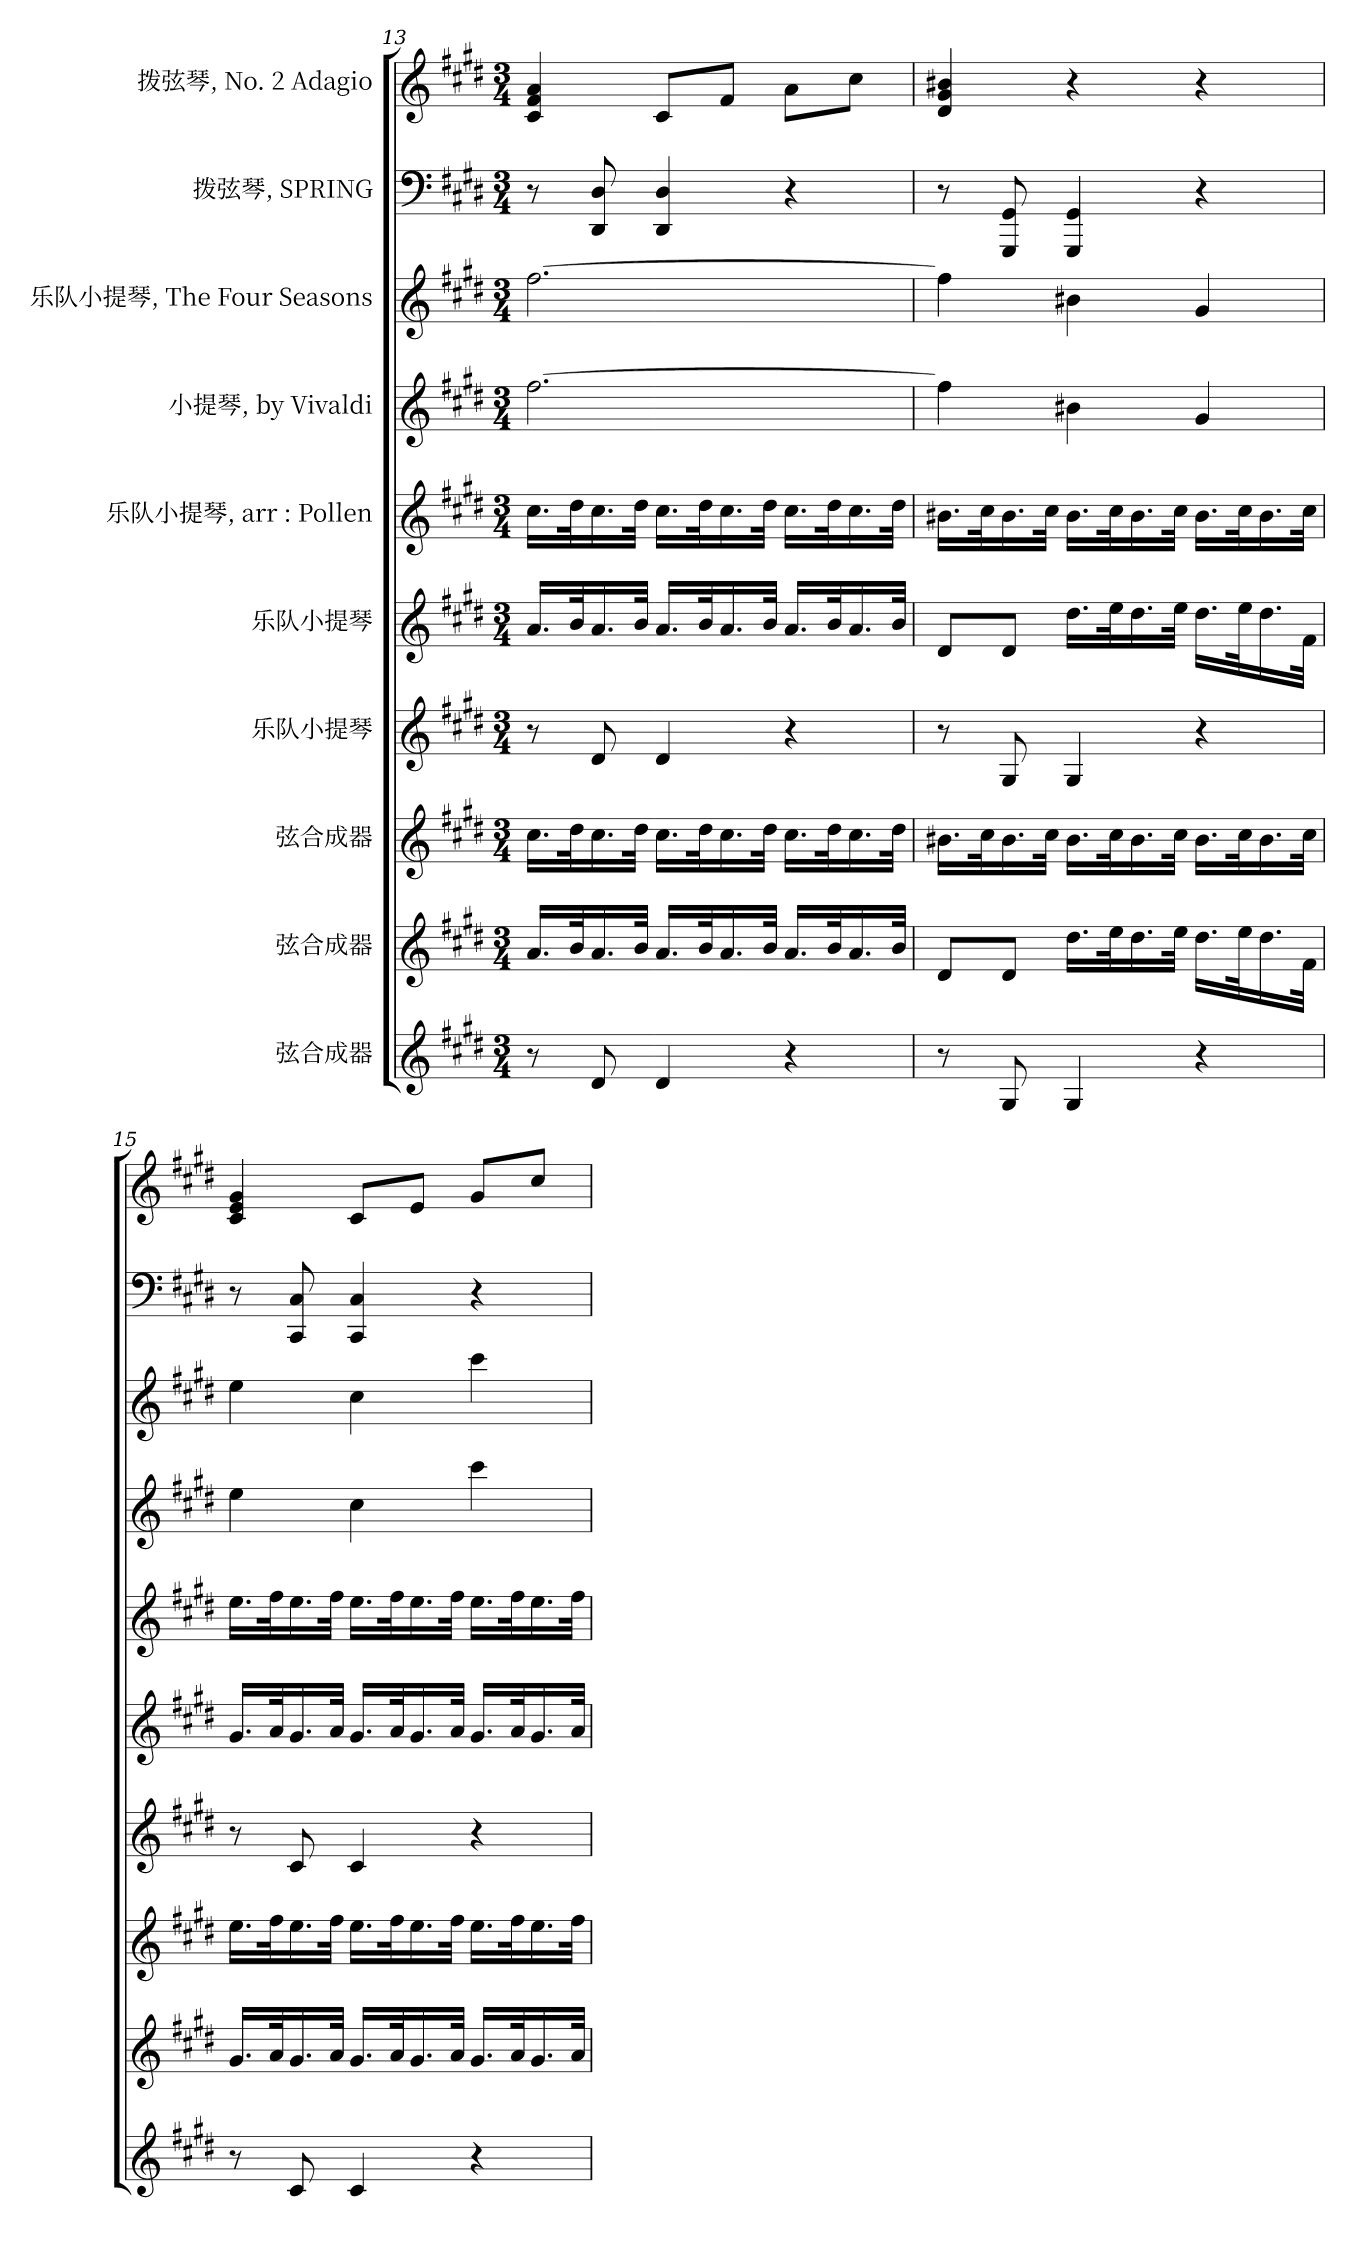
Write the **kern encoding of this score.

**kern	**kern	**kern	**kern	**kern	**kern	**kern	**kern	**kern	**kern
*part10	*part9	*part8	*part7	*part6	*part5	*part4	*part3	*part2	*part1
*staff10	*staff9	*staff8	*staff7	*staff6	*staff5	*staff4	*staff3	*staff2	*staff1
*I"弦合成器	*I"弦合成器	*I"弦合成器	*I"乐队小提琴	*I"乐队小提琴	*I"乐队小提琴, arr : Pollen	*I"小提琴, by Vivaldi	*I"乐队小提琴, The Four Seasons	*I"拨弦琴, SPRING	*I"拨弦琴, No. 2 Adagio
!!LO:PB:g=z
*clefG2	*clefG2	*clefG2	*clefG2	*clefG2	*clefG2	*clefG2	*clefG2	*clefF4	*clefG2
*k[f#c#g#d#]	*k[f#c#g#d#]	*k[f#c#g#d#]	*k[f#c#g#d#]	*k[f#c#g#d#]	*k[f#c#g#d#]	*k[f#c#g#d#]	*k[f#c#g#d#]	*k[f#c#g#d#]	*k[f#c#g#d#]
*M3/4	*M3/4	*M3/4	*M3/4	*M3/4	*M3/4	*M3/4	*M3/4	*M3/4	*M3/4
=13	=13	=13	=13	=13	=13	=13	=13	=13	=13
8r	16.a/LL	16.cc#\LL	8r	16.a/LL	16.cc#\LL	[2.ff#\	[2.ff#\	8r	4c#/ 4f#/ 4a/
.	32b/K	32dd#\K	.	32b/K	32dd#\K	.	.	.	.
8d#/	16.a/	16.cc#\	8d#/	16.a/	16.cc#\	.	.	8DD#/ 8D#/	.
.	32b/JJk	32dd#\JJk	.	32b/JJk	32dd#\JJk	.	.	.	.
4d#/	16.a/LL	16.cc#\LL	4d#/	16.a/LL	16.cc#\LL	.	.	4DD#/ 4D#/	8c#/L
.	32b/K	32dd#\K	.	32b/K	32dd#\K	.	.	.	.
.	16.a/	16.cc#\	.	16.a/	16.cc#\	.	.	.	8f#/J
.	32b/JJk	32dd#\JJk	.	32b/JJk	32dd#\JJk	.	.	.	.
4r	16.a/LL	16.cc#\LL	4r	16.a/LL	16.cc#\LL	.	.	4r	8a\L
.	32b/K	32dd#\K	.	32b/K	32dd#\K	.	.	.	.
.	16.a/	16.cc#\	.	16.a/	16.cc#\	.	.	.	8cc#\J
.	32b/JJk	32dd#\JJk	.	32b/JJk	32dd#\JJk	.	.	.	.
=14	=14	=14	=14	=14	=14	=14	=14	=14	=14
8r	8d#/L	16.b#X\LL	8r	8d#/L	16.b#X\LL	4ff#\]	4ff#\]	8r	4d#/ 4g#/ 4b#X/
.	.	32cc#\K	.	.	32cc#\K	.	.	.	.
8G#/	8d#/J	16.b#\	8G#/	8d#/J	16.b#\	.	.	8GGG#/ 8GG#/	.
.	.	32cc#\JJk	.	.	32cc#\JJk	.	.	.	.
4G#/	16.dd#\LL	16.b#\LL	4G#/	16.dd#\LL	16.b#\LL	4b#X\	4b#X\	4GGG#/ 4GG#/	4r
.	32ee\K	32cc#\K	.	32ee\K	32cc#\K	.	.	.	.
.	16.dd#\	16.b#\	.	16.dd#\	16.b#\	.	.	.	.
.	32ee\JJk	32cc#\JJk	.	32ee\JJk	32cc#\JJk	.	.	.	.
4r	16.dd#\LL	16.b#\LL	4r	16.dd#\LL	16.b#\LL	4g#/	4g#/	4r	4r
.	32ee\K	32cc#\K	.	32ee\K	32cc#\K	.	.	.	.
.	16.dd#\	16.b#\	.	16.dd#\	16.b#\	.	.	.	.
.	32f#\JJk	32cc#\JJk	.	32f#\JJk	32cc#\JJk	.	.	.	.
!!LO:PB:g=z
=15	=15	=15	=15	=15	=15	=15	=15	=15	=15
8r	16.g#/LL	16.ee\LL	8r	16.g#/LL	16.ee\LL	4ee\	4ee\	8r	4c#/ 4e/ 4g#/
.	32a/K	32ff#\K	.	32a/K	32ff#\K	.	.	.	.
8c#/	16.g#/	16.ee\	8c#/	16.g#/	16.ee\	.	.	8CC#/ 8C#/	.
.	32a/JJk	32ff#\JJk	.	32a/JJk	32ff#\JJk	.	.	.	.
4c#/	16.g#/LL	16.ee\LL	4c#/	16.g#/LL	16.ee\LL	4cc#\	4cc#\	4CC#/ 4C#/	8c#/L
.	32a/K	32ff#\K	.	32a/K	32ff#\K	.	.	.	.
.	16.g#/	16.ee\	.	16.g#/	16.ee\	.	.	.	8e/J
.	32a/JJk	32ff#\JJk	.	32a/JJk	32ff#\JJk	.	.	.	.
4r	16.g#/LL	16.ee\LL	4r	16.g#/LL	16.ee\LL	4ccc#\	4ccc#\	4r	8g#/L
.	32a/K	32ff#\K	.	32a/K	32ff#\K	.	.	.	.
.	16.g#/	16.ee\	.	16.g#/	16.ee\	.	.	.	8cc#/J
.	32a/JJk	32ff#\JJk	.	32a/JJk	32ff#\JJk	.	.	.	.
=	=	=	=	=	=	=	=	=	=
*-	*-	*-	*-	*-	*-	*-	*-	*-	*-
